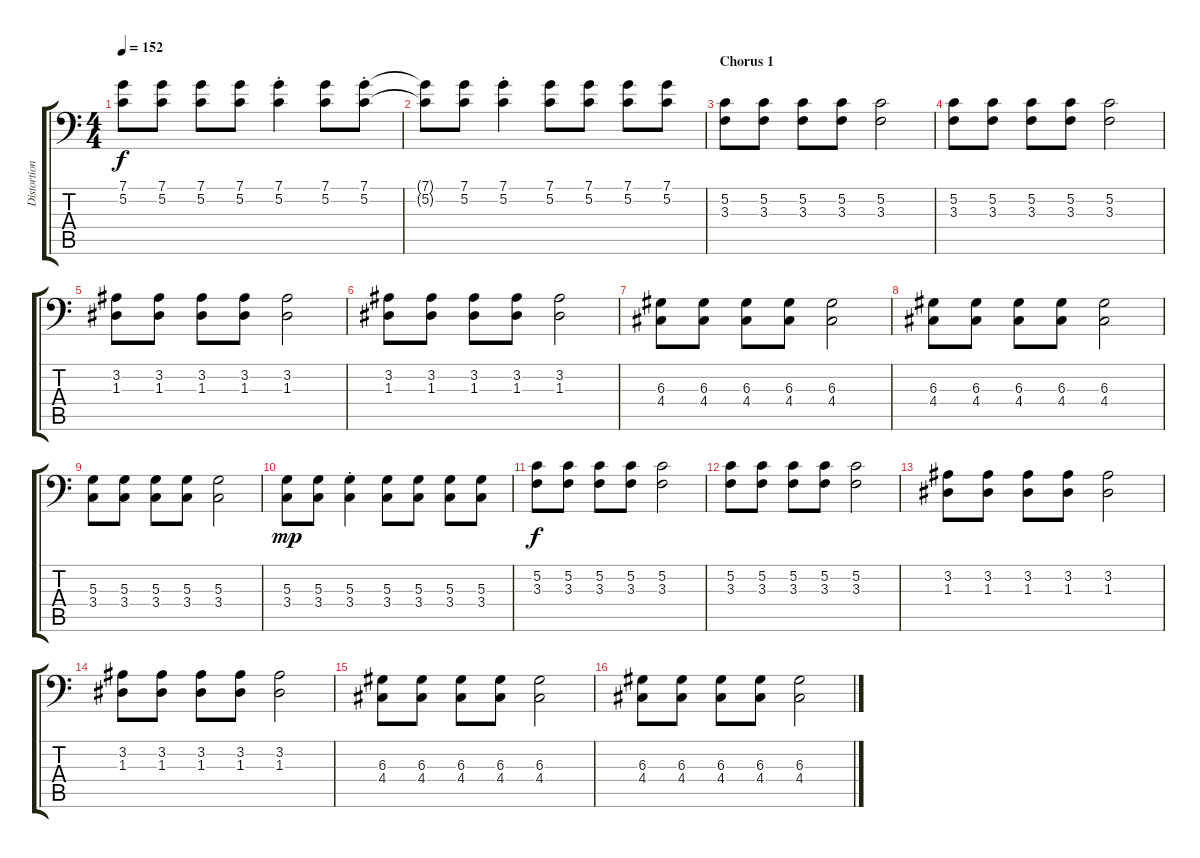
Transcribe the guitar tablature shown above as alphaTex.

\track ("Distortion Effect 1" "Distortion") {instrument distortionguitar}
\staff {score tabs}
\tuning (C3 G2 D2 A1 E1 B0) {hide}
\ts (4 4)
\tempo 152
\clef f4
\ks c
(7.1 5.2).8{dy f} (7.1 5.2).8 (7.1 5.2).8 (7.1 5.2).8 (7.1{st} 5.2{st}).4 (7.1 5.2).8 (7.1{st} 5.2{st}).8 |
(7.1{t} 5.2{t}).8 (7.1 5.2).8 (7.1{st} 5.2{st}).4 (7.1 5.2).8 (7.1 5.2).8 (7.1 5.2).8 (7.1 5.2).8 |
\section ("" "Chorus 1")
(5.2 3.3).8 (5.2 3.3).8 (5.2 3.3).8 (5.2 3.3).8 (5.2 3.3).2 |
(5.2 3.3).8 (5.2 3.3).8 (5.2 3.3).8 (5.2 3.3).8 (5.2 3.3).2 |
(3.2 1.3).8 (3.2 1.3).8 (3.2 1.3).8 (3.2 1.3).8 (3.2 1.3).2 |
(3.2 1.3).8 (3.2 1.3).8 (3.2 1.3).8 (3.2 1.3).8 (3.2 1.3).2 |
(6.3 4.4).8 (6.3 4.4).8 (6.3 4.4).8 (6.3 4.4).8 (6.3 4.4).2 |
(6.3 4.4).8 (6.3 4.4).8 (6.3 4.4).8 (6.3 4.4).8 (6.3 4.4).2 |
(5.3 3.4).8 (5.3 3.4).8 (5.3 3.4).8 (5.3 3.4).8 (5.3 3.4).2 |
(5.3 3.4).8{dy mp} (5.3 3.4).8 (5.3{st} 3.4{st}).4 (5.3 3.4).8 (5.3 3.4).8 (5.3 3.4).8 (5.3 3.4).8 |
(5.2 3.3).8{dy f} (5.2 3.3).8 (5.2 3.3).8 (5.2 3.3).8 (5.2 3.3).2 |
(5.2 3.3).8 (5.2 3.3).8 (5.2 3.3).8 (5.2 3.3).8 (5.2 3.3).2 |
(3.2 1.3).8 (3.2 1.3).8 (3.2 1.3).8 (3.2 1.3).8 (3.2 1.3).2 |
(3.2 1.3).8 (3.2 1.3).8 (3.2 1.3).8 (3.2 1.3).8 (3.2 1.3).2 |
(6.3 4.4).8 (6.3 4.4).8 (6.3 4.4).8 (6.3 4.4).8 (6.3 4.4).2 |
(6.3 4.4).8 (6.3 4.4).8 (6.3 4.4).8 (6.3 4.4).8 (6.3 4.4).2
